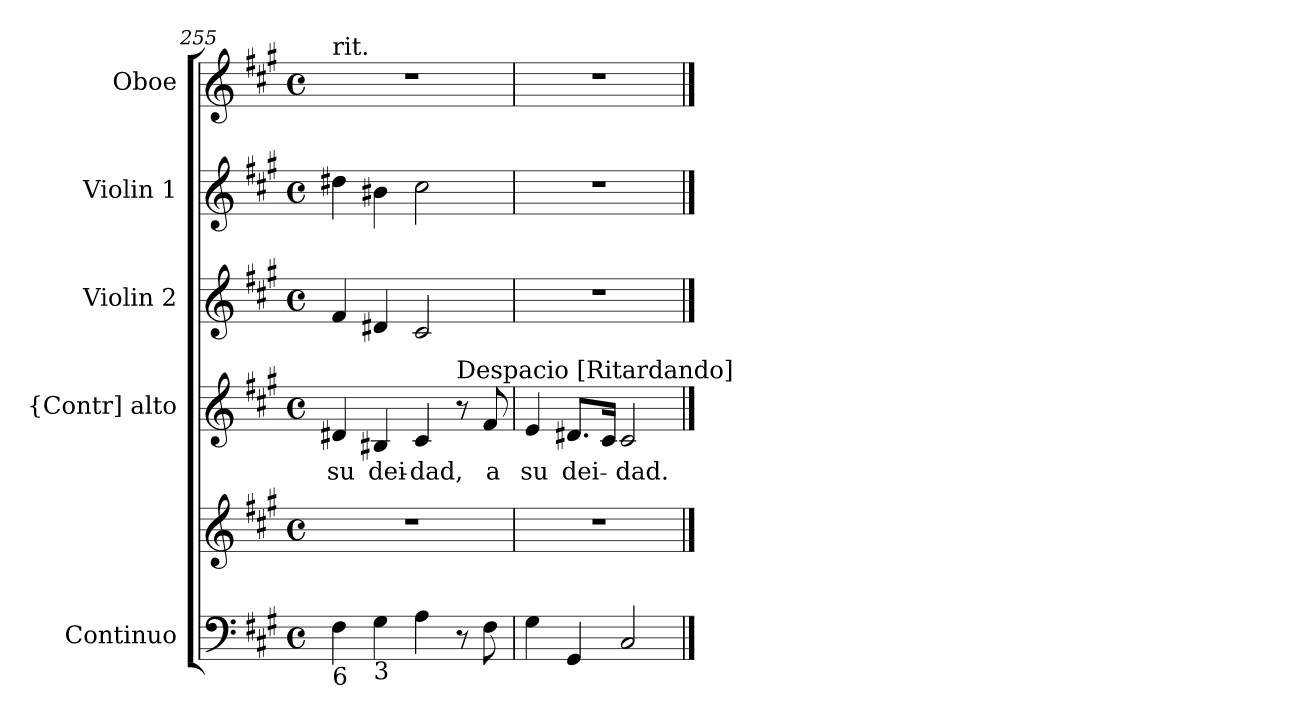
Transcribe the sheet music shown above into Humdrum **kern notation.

**kern	**kern	**kern	**text	**kern	**kern	**kern
*part5	*part5	*part4	*part4	*part3	*part2	*part1
*staff6	*staff5	*staff4	*staff4	*staff3	*staff2	*staff1
*I"Continuo	*	*I"{Contr] alto	*	*I"Violin 2	*I"Violin 1	*I"Oboe
*I'Cont.	*	*I'A.	*	*I'Vln. 2	*I'Vln. 1	*I'Ob.
*clefF4	*clefG2	*clefG2	*	*clefG2	*clefG2	*clefG2
*k[f#c#g#]	*k[f#c#g#]	*k[f#c#g#]	*	*k[f#c#g#]	*k[f#c#g#]	*k[f#c#g#]
*A:	*A:	*A:	*	*A:	*A:	*A:
*M4/4	*M4/4	*M4/4	*	*M4/4	*M4/4	*M4/4
*met(c)	*met(c)	*met(c)	*	*met(c)	*met(c)	*met(c)
=255	=255	=255	=255	=255	=255	=255
!	!	!	!	!	!	!LO:TX:t=rit.
!LO:TX:b:t=6	!	!	!	!	!	!
!	!	!	!LO:LY:b:color=#000000	!	!	!
4F#i\	1r	4d#Xi/	su	4f#i/	4dd#Xi\	1r
!LO:TX:b:t=3	!	!	!	!	!	!
!	!	!	!LO:LY:b:color=#000000	!	!	!
4G#i\	.	4B#Xi/	dei-	4d#Xi/	4b#Xi\	.
!	!	!	!LO:LY:b:color=#000000	!	!	!
4Ai\	.	4c#i/	-dad,	2c#i/	2cc#i\	.
!	!	!LO:TX:a:t=Despacio [Ritardando]	!	!	!	!
8r	.	8r	.	.	.	.
!	!	!	!LO:LY:b:color=#000000	!	!	!
8F#i\	.	8f#i/	a	.	.	.
=256	=256	=256	=256	=256	=256	=256
!	!	!	!LO:LY:b:color=#000000	!	!	!
4G#i\	1r	4ei/	su	1r	1r	1r
!	!	!	!LO:LY:b:color=#000000	!	!	!
4GG#i/	.	8.d#Xi/L	dei-	.	.	.
.	.	16c#i/Jk	.	.	.	.
!	!	!	!LO:LY:b:color=#000000	!	!	!
2C#i/	.	2c#i/	-dad.	.	.	.
==	==	==	==	==	==	==
*-	*-	*-	*-	*-	*-	*-
